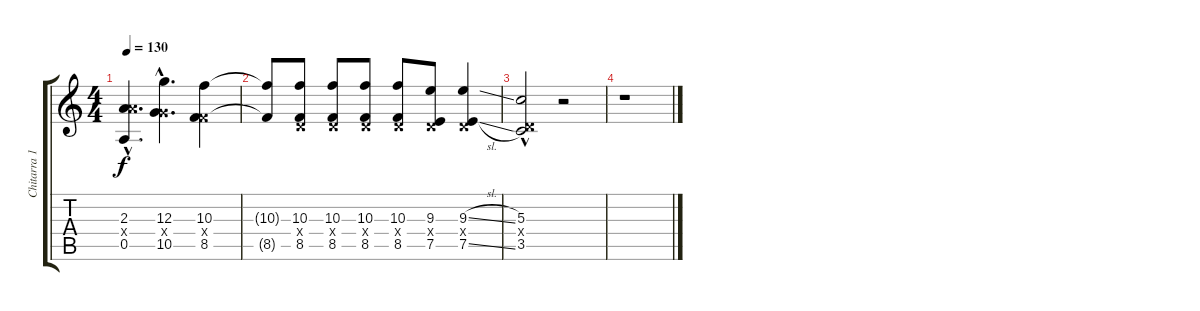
\track ("Chitarra 1" "Chitarra 1") {instrument distortionguitar}
\staff {score tabs}
\tuning (E4 B3 G3 D3 A2 E2) {hide}
\ts (4 4)
\tempo 130
\clef g2
\ks c
(2.3{hac} 7.4{hac x} 0.5{hac}).4{d dy f} (12.3{hac} 5.4{hac x} 10.5{hac}).4{d} (10.3 3.4{x} 8.5).4 |
(10.3{t} 8.5{t}).8 (10.3 0.4{x} 8.5).8 (10.3 0.4{x} 8.5).8 (10.3 0.4{x} 8.5).8 (10.3 0.4{x} 8.5).8 (9.3 0.4{x} 7.5).8 (9.3{sl} 0.4{x} 7.5{sl}).4 |
(5.3{hac} 0.4{x} 3.5).2 r.2 |
r.1
